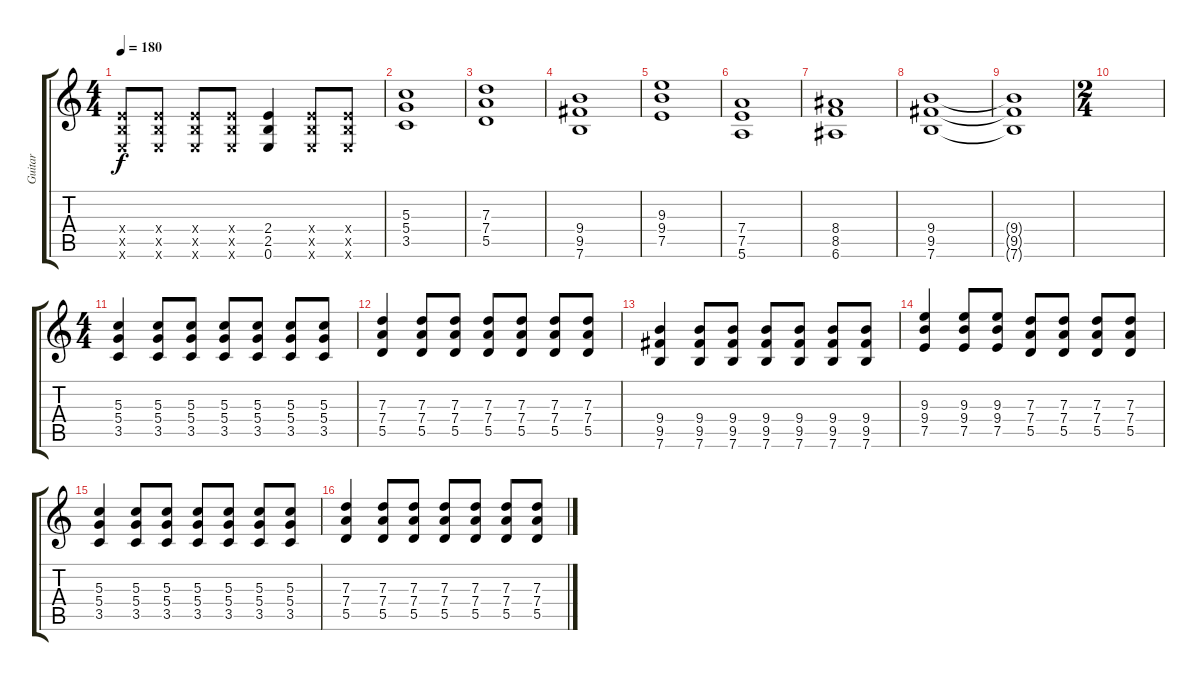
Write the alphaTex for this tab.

\track ("Guitar" "Guitar") {instrument distortionguitar}
\staff {score tabs}
\tuning (E4 B3 G3 D3 A2 E2) {hide}
\ts (4 4)
\tempo 180
\clef g2
\ks c
(2.4{x} 2.5{x} 0.6{x}).8{dy f} (2.4{x} 2.5{x} 0.6{x}).8 (2.4{x} 2.5{x} 0.6{x}).8 (2.4{x} 2.5{x} 0.6{x}).8 (2.4 2.5 0.6).4 (2.4{x} 2.5{x} 0.6{x}).8 (2.4{x} 2.5{x} 0.6{x}).8 |
(5.3 5.4 3.5).1 |
(7.3 7.4 5.5).1 |
(9.4 9.5 7.6).1 |
(9.3 9.4 7.5).1 |
(7.4 7.5 5.6).1 |
(8.4 8.5 6.6).1 |
(9.4 9.5 7.6).1 |
(9.4{t} 9.5{t} 7.6{t}).1 |
\ts (2 4)
|
\ts (4 4)
(5.3 5.4 3.5).4 (5.3 5.4 3.5).8 (5.3 5.4 3.5).8 (5.3 5.4 3.5).8 (5.3 5.4 3.5).8 (5.3 5.4 3.5).8 (5.3 5.4 3.5).8 |
(7.3 7.4 5.5).4 (7.3 7.4 5.5).8 (7.3 7.4 5.5).8 (7.3 7.4 5.5).8 (7.3 7.4 5.5).8 (7.3 7.4 5.5).8 (7.3 7.4 5.5).8 |
(9.4 9.5 7.6).4 (9.4 9.5 7.6).8 (9.4 9.5 7.6).8 (9.4 9.5 7.6).8 (9.4 9.5 7.6).8 (9.4 9.5 7.6).8 (9.4 9.5 7.6).8 |
(9.3 9.4 7.5).4 (9.3 9.4 7.5).8 (9.3 9.4 7.5).8 (7.3 7.4 5.5).8 (7.3 7.4 5.5).8 (7.3 7.4 5.5).8 (7.3 7.4 5.5).8 |
(5.3 5.4 3.5).4 (5.3 5.4 3.5).8 (5.3 5.4 3.5).8 (5.3 5.4 3.5).8 (5.3 5.4 3.5).8 (5.3 5.4 3.5).8 (5.3 5.4 3.5).8 |
(7.3 7.4 5.5).4 (7.3 7.4 5.5).8 (7.3 7.4 5.5).8 (7.3 7.4 5.5).8 (7.3 7.4 5.5).8 (7.3 7.4 5.5).8 (7.3 7.4 5.5).8
